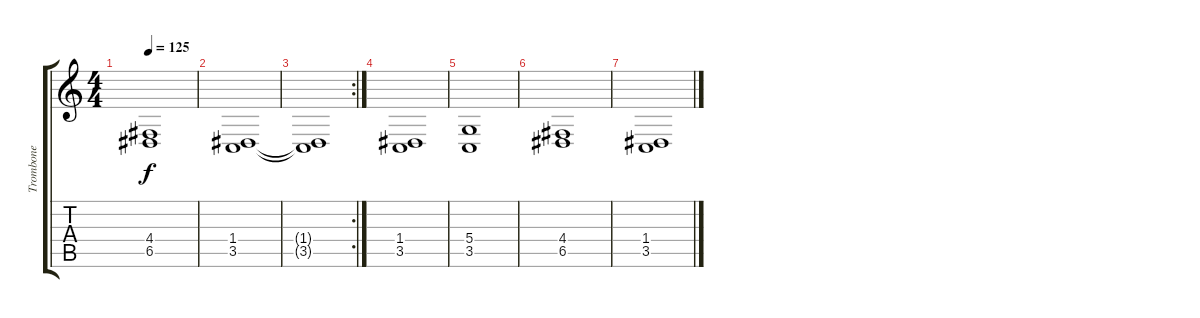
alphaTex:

\track ("Trombone" "Trombone") {instrument trombone}
\staff {score tabs}
\tuning (E4 B3 G3 D3 A2 E2) {hide}
\ts (4 4)
\tempo 125
\clef g2
\ks c
(4.4 6.5).1{dy f} |
(1.4 3.5).1 |
\rc 2
(1.4{t} 3.5{t}).1 |
(1.4 3.5).1 |
(5.4 3.5).1 |
(4.4 6.5).1 |
(1.4 3.5).1
